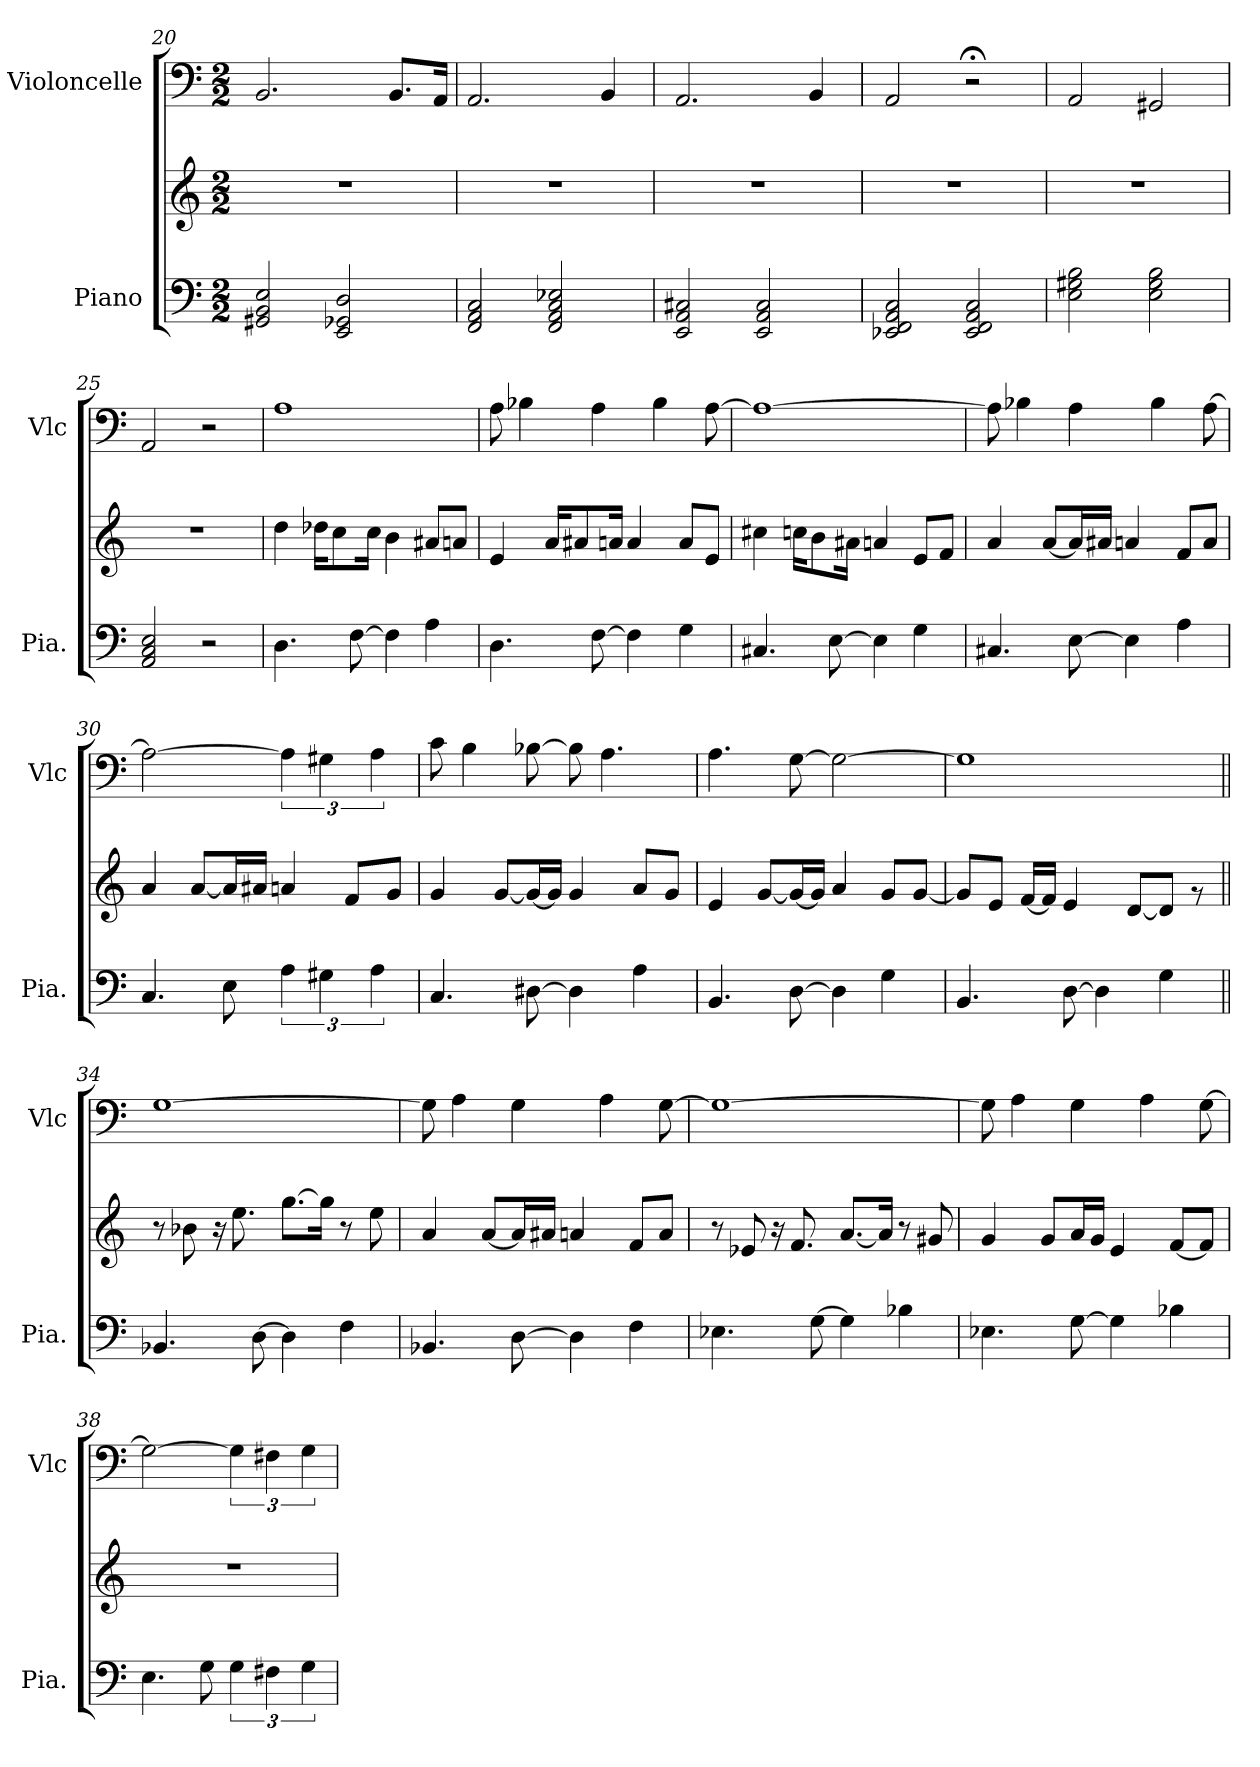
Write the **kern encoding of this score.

**kern	**kern	**kern
*part2	*part2	*part1
*staff3	*staff2	*staff1
*I"Piano	*	*I"Violoncelle
*I'Pia.	*	*I'Vlc
!!LO:PB:g=z
*clefF4	*clefG2	*clefF4
*k[]	*k[]	*k[]
*M2/2	*M2/2	*M2/2
=20	=20	=20
2GG#X/ 2BB/ 2E/	1r	2.BB/
2EE/ 2GG-X/ 2D/	.	.
.	.	8.BB/L
.	.	16AA/Jk
=21	=21	=21
2FF/ 2AA/ 2C/	1r	2.AA/
2FF/ 2AA/ 2C/ 2E-X/	.	.
.	.	4BB/
=22	=22	=22
2EE/ 2AA/ 2C#X/	1r	2.AA/
2EE/ 2AA/ 2C#/	.	.
.	.	4BB/
=23	=23	=23
2EE-X/ 2FF/ 2AA/ 2C/	1r	2AA/
2EE-/ 2FF/ 2AA/ 2C/	.	2r;<
=24	=24	=24
2E\ 2G#X\ 2B\	1r	2AA/
2E\ 2G#\ 2B\	.	2GG#X/
=25	=25	=25
2AA/ 2C/ 2E/	1r	2AA/
2r	.	2r
=26	=26	=26
4.D\	4dd\	1A
.	16dd-X\KL	.
.	8cc\	.
[8F\	.	.
.	16cc\Jk	.
4F\]	4b\	.
4A\	8a#X/L	.
.	8an/J	.
!!LO:LB:g=z
=27	=27	=27
4.D\	4e/	8A\
.	.	4B-X\
.	16a/KL	.
.	8a#X/	.
[8F\	.	4A\
.	16an/Jk	.
4F\]	4a/	.
.	.	4B-\
4G\	8a/L	.
.	8e/J	[8A\
=28	=28	=28
4.C#X/	4cc#X\	1A_
.	16ccn\KL	.
.	8b\	.
[8E\	.	.
.	16a#X\Jk	.
4E\]	4an/	.
4G\	8e/L	.
.	8f/J	.
=29	=29	=29
4.C#X/	4a/	8A\]
.	.	4B-X\
.	[8a/L	.
[8E\	16a/L]	4A\
.	16a#X/JJ	.
4E\]	4an/	.
.	.	4B-\
4A\	8f/L	.
.	8a/J	[8A\
!!LO:LB:g=z
=30	=30	=30
4.C/	4a/	2A\_
.	[8a/L	.
8E\	16a/L]	.
.	16a#X/JJ	.
6A\	4an/	6A\]
6G#X\	.	6G#X\
.	8f/L	.
6A\	.	6A\
.	8g/J	.
=31	=31	=31
4.C/	4g/	8c\
.	.	4B\
.	[8g/L	.
[8D#X\	16g/L_	[8B-X\
.	16g/JJ]	.
4D#\]	4g/	8B-\]
.	.	4.A\
4A\	8a/L	.
.	8g/J	.
=32	=32	=32
4.BB/	4e/	4.A\
.	[8g/L	.
[8D\	16g/L_	[8G\
.	16g/JJ]	.
4D\]	4a/	2G\_
4G\	8g/L	.
.	[8g/J	.
=33	=33	=33
4.BB/	8g/L]	1G]
.	8e/J	.
.	[16f/LL	.
.	16f/JJ]	.
[8D\	4e/	.
4D\]	.	.
.	[8d/L	.
4G\	8d/J]	.
.	8rg	.
!!LO:PB:g=z
=34||	=34||	=34||
4.BB-X/	8r	[1G
.	8b-X\	.
.	16r	.
.	8.ee\	.
[8D\	.	.
4D\]	[8.gg\L	.
.	16gg\Jk]	.
4F\	8r	.
.	8ee\	.
=35	=35	=35
4.BB-X/	4a/	8G\]
.	.	4A\
.	[8a/L	.
[8D\	16a/L]	4G\
.	16a#X/JJ	.
4D\]	4an/	.
.	.	4A\
4F\	8f/L	.
.	8a/J	[8G\
=36	=36	=36
4.E-X\	8r	1G_
.	8e-X/	.
.	16r	.
.	8.f/	.
[8G\	.	.
4G\]	[8.a/L	.
.	16a/Jk]	.
4B-X\	8r	.
.	8g#X/	.
=37	=37	=37
4.E-X\	4g/	8G\]
.	.	4A\
.	8g/L	.
[8G\	16a/L	4G\
.	16g/JJ	.
4G\]	4e/	.
.	.	4A\
4B-X\	[8f/L	.
.	8f/J]	[8G\
!!LO:LB:g=z
=38	=38	=38
4.E\	1r	2G\_
8G\	.	.
6G\	.	6G\]
6F#X\	.	6F#X\
6G\	.	6G\
=	=	=
*-	*-	*-
